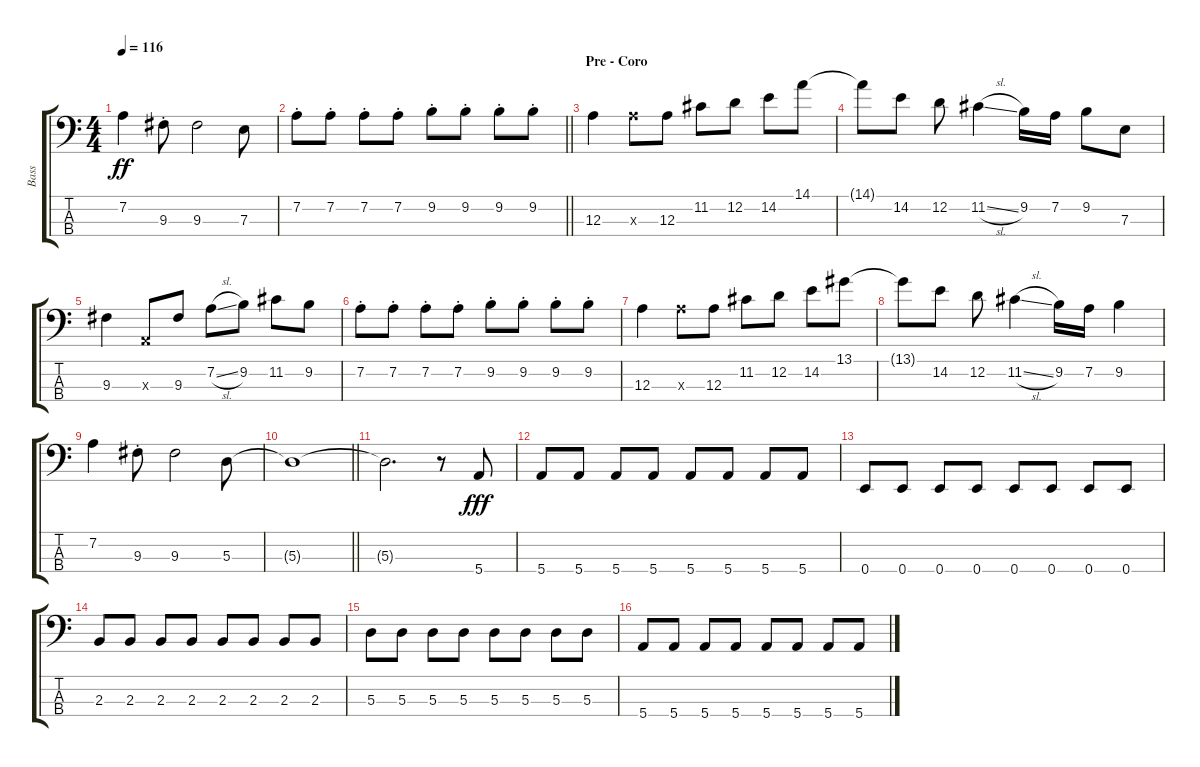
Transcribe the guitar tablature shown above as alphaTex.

\track ("Bass" "Bass") {instrument electricbassfinger}
\staff {score tabs}
\tuning (G2 D2 A1 E1) {hide}
\ts (4 4)
\tempo 116
\clef f4
\ks c
7.2.4{dy ff} 9.3{st}.8 9.3.2 7.3.8 |
\barLineRight lightlight
7.2{st}.8 7.2{st}.8 7.2{st}.8 7.2{st}.8 9.2{st}.8 9.2{st}.8 9.2{st}.8 9.2{st}.8 |
\section ("" "Pre - Coro")
12.3.4 12.3{x}.8 12.3.8 11.2.8 12.2.8 14.2.8 14.1.8 |
14.1{t}.8 14.2.8 12.2.8 11.2{sl}.4 9.2.16 7.2.16 9.2.8 7.3.8 |
9.3.4 0.3{x}.8 9.3.8 7.2{sl}.8 9.2.8 11.2.8 9.2.8 |
7.2{st}.8 7.2{st}.8 7.2{st}.8 7.2{st}.8 9.2{st}.8 9.2{st}.8 9.2{st}.8 9.2{st}.8 |
12.3.4 12.3{x}.8 12.3.8 11.2.8 12.2.8 14.2.8 13.1.8 |
13.1{t}.8 14.2.8 12.2.8 11.2{sl}.4 9.2.16 7.2.16 9.2.4 |
7.2.4 9.3{st}.8 9.3.2 5.3.8 |
\barLineRight lightlight
5.3{t}.1 |
5.3{t}.2{d} r.8 5.4.8{dy fff} |
5.4.8 5.4.8 5.4.8 5.4.8 5.4.8 5.4.8 5.4.8 5.4.8 |
0.4.8 0.4.8 0.4.8 0.4.8 0.4.8 0.4.8 0.4.8 0.4.8 |
2.3.8 2.3.8 2.3.8 2.3.8 2.3.8 2.3.8 2.3.8 2.3.8 |
5.3.8 5.3.8 5.3.8 5.3.8 5.3.8 5.3.8 5.3.8 5.3.8 |
5.4.8 5.4.8 5.4.8 5.4.8 5.4.8 5.4.8 5.4.8 5.4.8
